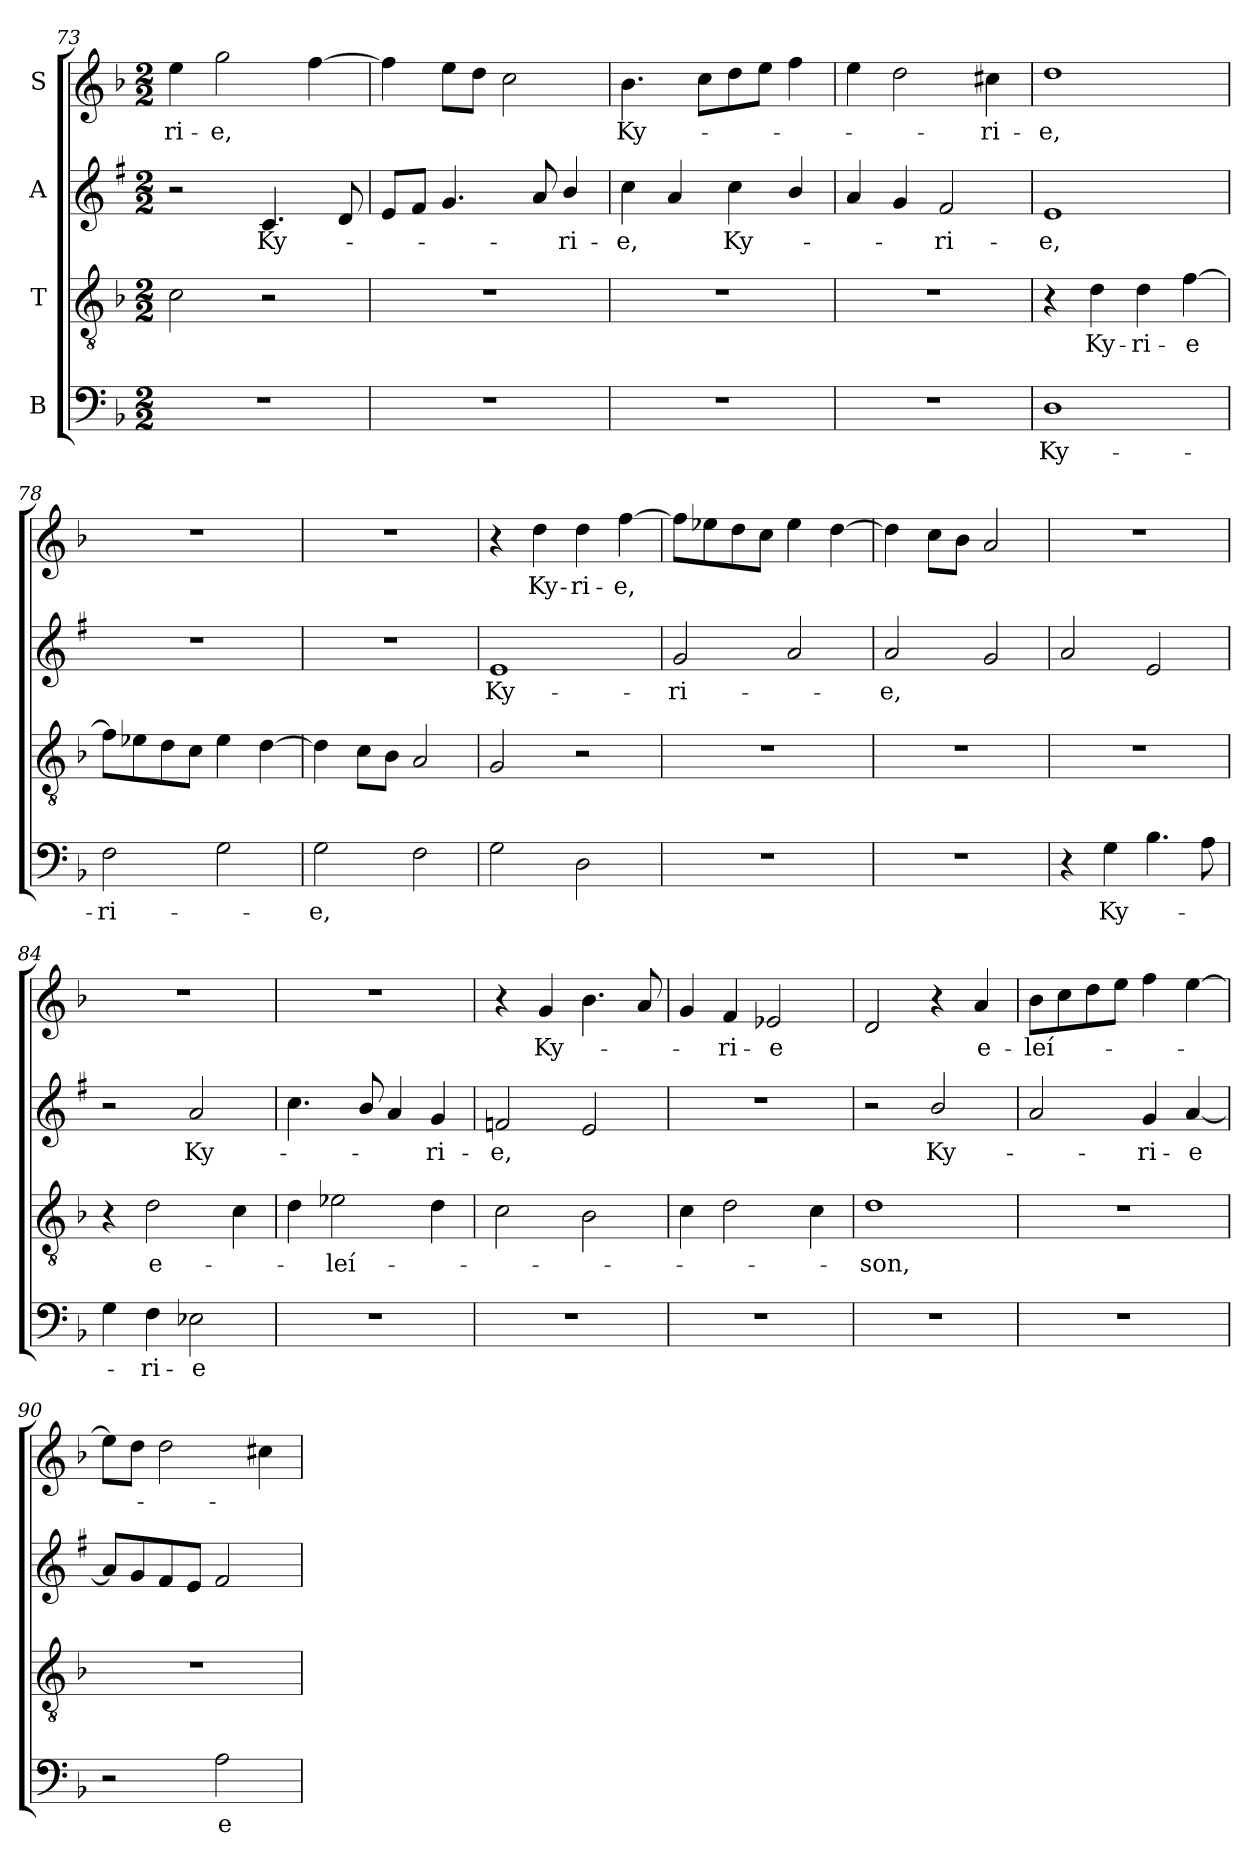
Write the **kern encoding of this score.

**kern	**text	**kern	**text	**kern	**text	**kern	**text
*part4	*part4	*part3	*part3	*part2	*part2	*part1	*part1
*staff4	*staff4	*staff3	*staff3	*staff2	*staff2	*staff1	*staff1
*I"B	*	*I"T	*	*I"A	*	*I"S	*
!!LO:LB:g=z
*clefF4	*	*clefGv2	*	*clefG2	*	*clefG2	*
*	*	*	*	*ITrd1c2	*	*	*
*k[b-]	*	*k[b-]	*	*k[b-]	*	*k[b-]	*
*F:	*	*F:	*	*F:	*	*F:	*
*M2/2	*	*M2/2	*	*M2/2	*	*M2/2	*
=73	=73	=73	=73	=73	=73	=73	=73
!	!	!	!	!	!	!	!LO:LY:b
1r	.	2c\	.	2r	.	4ee\	-ri-
!	!	!	!	!	!	!	!LO:LY:b
.	.	.	.	.	.	2gg\	-e,
!	!	!	!	!	!LO:LY:b	!	!
.	.	2r	.	4.B-/	Ky-	.	.
.	.	.	.	.	.	[4ff\	.
.	.	.	.	8c/	.	.	.
=74	=74	=74	=74	=74	=74	=74	=74
1r	.	1r	.	8d/L	.	4ff\]	.
.	.	.	.	8e/J	.	.	.
.	.	.	.	4.f/	.	8ee\L	.
.	.	.	.	.	.	8dd\J	.
.	.	.	.	.	.	2cc\	.
.	.	.	.	8g/	.	.	.
!	!	!	!	!	!LO:LY:b	!	!
.	.	.	.	4a/	-ri-	.	.
=75	=75	=75	=75	=75	=75	=75	=75
!	!	!	!	!	!LO:LY:b	!	!LO:LY:b
1r	.	1r	.	4b-\	-e,	4.b-\	Ky-
.	.	.	.	4g/	.	.	.
.	.	.	.	.	.	8cc\L	.
!	!	!	!	!	!LO:LY:b	!	!
.	.	.	.	4b-\	Ky-	8dd\	.
.	.	.	.	.	.	8ee\J	.
.	.	.	.	4a/	.	4ff\	.
=76	=76	=76	=76	=76	=76	=76	=76
1r	.	1r	.	4g/	.	4ee\	.
.	.	.	.	4f/	.	2dd\	.
!	!	!	!	!	!LO:LY:b	!	!
.	.	.	.	2e/	-ri-	.	.
!	!	!	!	!	!	!	!LO:LY:b
.	.	.	.	.	.	4cc#\	-ri-
=77	=77	=77	=77	=77	=77	=77	=77
!	!LO:LY:b	!	!	!	!LO:LY:b	!	!LO:LY:b
1D	Ky-	4r	.	1d	-e,	1dd	-e,
!	!	!	!LO:LY:b	!	!	!	!
.	.	4d\	Ky-	.	.	.	.
!	!	!	!LO:LY:b	!	!	!	!
.	.	4d\	-ri-	.	.	.	.
!	!	!	!LO:LY:b	!	!	!	!
.	.	[4f\	-e	.	.	.	.
=78	=78	=78	=78	=78	=78	=78	=78
!	!LO:LY:b	!	!	!	!	!	!
2F\	-ri-	8f\L]	.	1r	.	1r	.
.	.	8e-\	.	.	.	.	.
.	.	8d\	.	.	.	.	.
.	.	8c\J	.	.	.	.	.
2G\	.	4e-\	.	.	.	.	.
.	.	[4d\	.	.	.	.	.
!!LO:PB:g=z
=79	=79	=79	=79	=79	=79	=79	=79
!	!LO:LY:b	!	!	!	!	!	!
2G\	-e,	4d\]	.	1r	.	1r	.
.	.	8c\L	.	.	.	.	.
.	.	8B-\J	.	.	.	.	.
2F\	.	2A/	.	.	.	.	.
=80	=80	=80	=80	=80	=80	=80	=80
!	!	!	!	!	!LO:LY:b	!	!
2G\	.	2G/	.	1d	Ky-	4r	.
!	!	!	!	!	!	!	!LO:LY:b
.	.	.	.	.	.	4dd\	Ky-
!	!	!	!	!	!	!	!LO:LY:b
2D\	.	2r	.	.	.	4dd\	-ri-
!	!	!	!	!	!	!	!LO:LY:b
.	.	.	.	.	.	[4ff\	-e,
=81	=81	=81	=81	=81	=81	=81	=81
!	!	!	!	!	!LO:LY:b	!	!
1r	.	1r	.	2f/	-ri-	8ff\L]	.
.	.	.	.	.	.	8ee-\	.
.	.	.	.	.	.	8dd\	.
.	.	.	.	.	.	8cc\J	.
.	.	.	.	2g/	.	4ee-\	.
.	.	.	.	.	.	[4dd\	.
=82	=82	=82	=82	=82	=82	=82	=82
!	!	!	!	!	!LO:LY:b	!	!
1r	.	1r	.	2g/	-e,	4dd\]	.
.	.	.	.	.	.	8cc\L	.
.	.	.	.	.	.	8b-\J	.
.	.	.	.	2f/	.	2a/	.
=83	=83	=83	=83	=83	=83	=83	=83
4r	.	1r	.	2g/	.	1r	.
!	!LO:LY:b	!	!	!	!	!	!
4G\	Ky-	.	.	.	.	.	.
4.B-\	.	.	.	2d/	.	.	.
8A\	.	.	.	.	.	.	.
=84	=84	=84	=84	=84	=84	=84	=84
4G\	.	4r	.	2r	.	1r	.
!	!LO:LY:b	!	!LO:LY:b	!	!	!	!
4F\	-ri-	2d\	e-	.	.	.	.
!	!LO:LY:b	!	!	!	!LO:LY:b	!	!
2E-\	-e	.	.	2g/	Ky-	.	.
.	.	4c\	.	.	.	.	.
!!LO:LB:g=z
=85	=85	=85	=85	=85	=85	=85	=85
1r	.	4d\	.	4.b-\	.	1r	.
!	!	!	!LO:LY:b	!	!	!	!
.	.	2e-X\	-leí-	.	.	.	.
.	.	.	.	8a/	.	.	.
.	.	.	.	4g/	.	.	.
!	!	!	!	!	!LO:LY:b	!	!
.	.	4d\	.	4f/	-ri-	.	.
=86	=86	=86	=86	=86	=86	=86	=86
!	!	!	!	!	!LO:LY:b	!	!
1r	.	2c\	.	2e-/	-e,	4r	.
!	!	!	!	!	!	!	!LO:LY:b
.	.	.	.	.	.	4g/	Ky-
.	.	2B-\	.	2d/	.	4.b-\	.
.	.	.	.	.	.	8a/	.
=87	=87	=87	=87	=87	=87	=87	=87
1r	.	4c\	.	1r	.	4g/	.
!	!	!	!	!	!	!	!LO:LY:b
.	.	2d\	.	.	.	4f/	-ri-
!	!	!	!	!	!	!	!LO:LY:b
.	.	.	.	.	.	2e-/	-e
.	.	4c\	.	.	.	.	.
=88	=88	=88	=88	=88	=88	=88	=88
!	!	!	!LO:LY:b	!	!	!	!
1r	.	1d	-son,	2r	.	2d/	.
!	!	!	!	!	!LO:LY:b	!	!
.	.	.	.	2a/	Ky-	4r	.
!	!	!	!	!	!	!	!LO:LY:b
.	.	.	.	.	.	4a/	e-
=89	=89	=89	=89	=89	=89	=89	=89
!	!	!	!	!	!	!	!LO:LY:b
1r	.	1r	.	2g/	.	8b-\L	-leí-
.	.	.	.	.	.	8cc\	.
.	.	.	.	.	.	8dd\	.
.	.	.	.	.	.	8ee\J	.
!	!	!	!	!	!LO:LY:b	!	!
.	.	.	.	4f/	-ri-	4ff\	.
!	!	!	!	!	!LO:LY:b	!	!
.	.	.	.	[4g/	-e	[4ee\	.
=90	=90	=90	=90	=90	=90	=90	=90
2r	.	1r	.	8g/L]	.	8ee\L]	.
.	.	.	.	8f/	.	8dd\J	.
.	.	.	.	8e/	.	2dd\	.
.	.	.	.	8d/J	.	.	.
!	!LO:LY:b	!	!	!	!	!	!
2A\	e-	.	.	2e/	.	.	.
.	.	.	.	.	.	4cc#\	.
=	=	=	=	=	=	=	=
*-	*-	*-	*-	*-	*-	*-	*-
